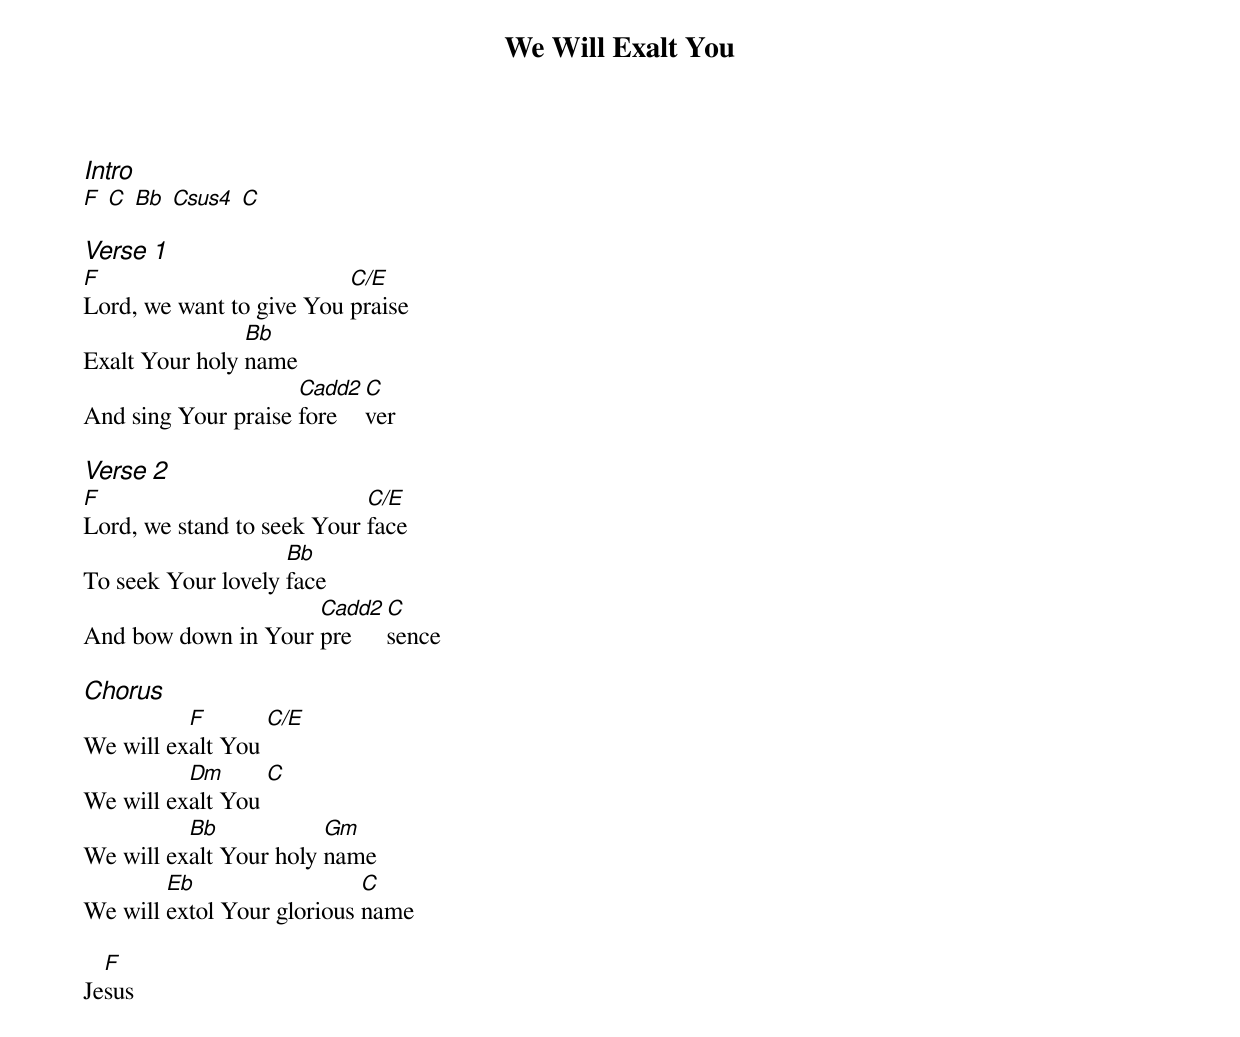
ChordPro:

{title: We Will Exalt You}
{ng}
{columns: 1}
{ci:Intro}
[F] [C] [Bb] [Csus4] [C]

{ci:Verse 1}
[F]Lord, we want to give You [C/E]praise
Exalt Your holy [Bb]name
And sing Your praise [Cadd2]fore[C]ver

{ci:Verse 2}
[F]Lord, we stand to seek Your [C/E]face
To seek Your lovely [Bb]face
And bow down in Your [Cadd2]pre[C]sence

{ci:Chorus}
We will ex[F]alt You [C/E]
We will ex[Dm]alt You [C]
We will ex[Bb]alt Your holy [Gm]name
We will [Eb]extol Your glorious [C]name

Je[F]sus
